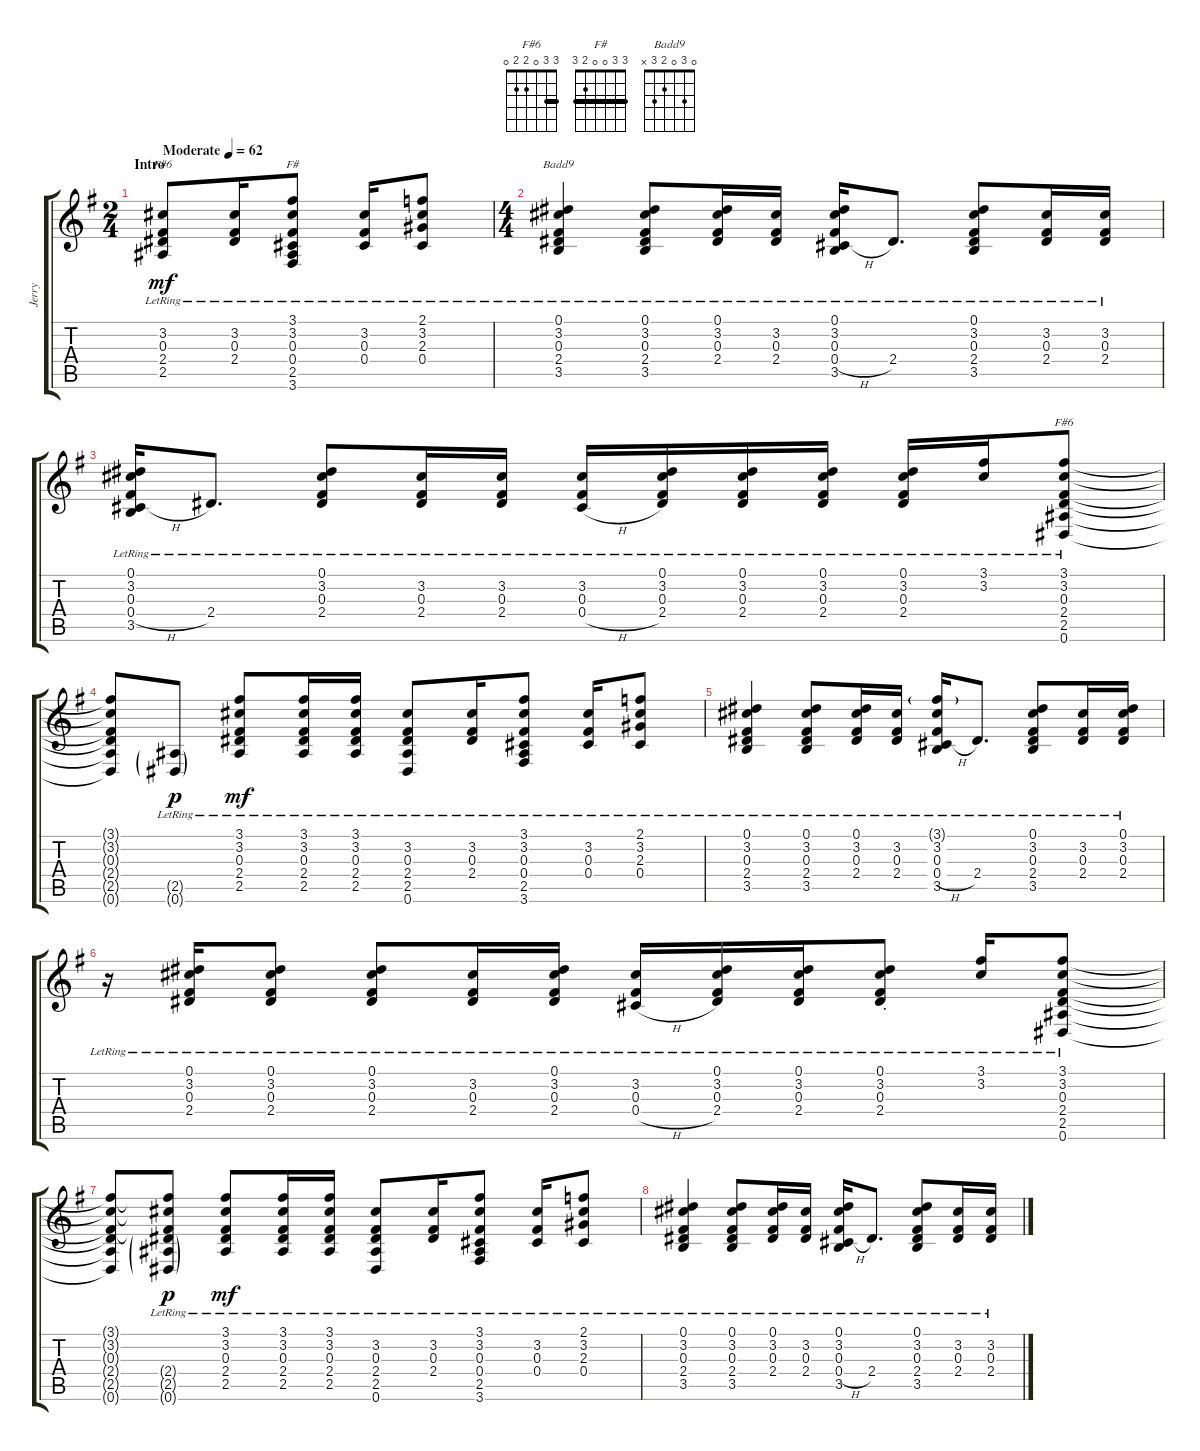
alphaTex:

\track ("Jerry" "Jerry") {instrument acousticguitarsteel}
\staff {score tabs}
\tuning (Eb4 Bb3 Gb3 Db3 Ab2 Eb2) {hide}
\chord ("F#6" x 3 0 2 2 x)
\chord ("F#" 3 3 0 0 2 3) {barre 3}
\chord ("Badd9" 0 3 0 2 3 x)
\chord ("F#6" 3 3 0 2 2 0) {barre 3}
\ts (2 4)
\section ("" "Intro")
\tempo (62 "Moderate")
\clef g2
\ks g
(3.2{lr} 0.3{lr} 2.4{lr} 2.5{lr}).8{ch "F#6" dy mf instrument acousticguitarsteel} (3.2{lr} 0.3{lr} 2.4{lr}).16 (3.1{lr} 3.2{lr} 0.3{lr} 0.4{lr} 2.5{lr} 3.6{lr}).8{ch "F#"} (3.2{lr} 0.3{lr} 0.4{lr}).16 (2.1{lr} 3.2{lr} 2.3{lr} 0.4{lr}).8 |
\ts (4 4)
(0.1{lr} 3.2{lr} 0.3{lr} 2.4{lr} 3.5{lr}).4{ch "Badd9"} (0.1{lr} 3.2{lr} 0.3{lr} 2.4{lr} 3.5{lr}).8 (0.1{lr} 3.2{lr} 0.3{lr} 2.4{lr}).16 (3.2{lr} 0.3{lr} 2.4{lr}).16 (0.1{lr} 3.2{lr} 0.3{lr} 0.4{h lr} 3.5{lr}).16 2.4{lr}.8{d} (0.1{lr} 3.2{lr} 0.3{lr} 2.4{lr} 3.5{lr}).8 (3.2{lr} 0.3{lr} 2.4{lr}).16 (3.2{lr} 0.3{lr} 2.4{lr}).16 |
(0.1{lr} 3.2{lr} 0.3{lr} 0.4{h lr} 3.5{lr}).16 2.4{lr}.8{d} (0.1{lr} 3.2{lr} 0.3{lr} 2.4{lr}).8 (3.2{lr} 0.3{lr} 2.4{lr}).16 (3.2{lr} 0.3{lr} 2.4{lr}).16 (3.2{lr} 0.3{lr} 0.4{h lr}).16 (0.1{lr} 3.2{lr} 0.3{lr} 2.4{lr}).16 (0.1{lr} 3.2{lr} 0.3{lr} 2.4{lr}).16 (0.1{lr} 3.2{lr} 0.3{lr} 2.4{lr}).16 (0.1{lr} 3.2{lr} 0.3{lr} 2.4{lr}).16 (3.1{lr} 3.2{lr}).16 (3.1{lr} 3.2{lr} 0.3{lr} 2.4{lr} 2.5{lr} 0.6{lr}).8{ch "F#6"} |
(3.1{t} 3.2{t} 0.3{t} 2.4{t} 2.5{t} 0.6{t}).8 (2.5{g lr} 0.6{g lr}).8{dy p} (3.1{lr} 3.2{lr} 0.3{lr} 2.4{lr} 2.5{lr}).8{dy mf} (3.1{lr} 3.2{lr} 0.3{lr} 2.4{lr} 2.5{lr}).16 (3.1{lr} 3.2{lr} 0.3{lr} 2.4{lr} 2.5{lr}).16 (3.2{lr} 0.3{lr} 2.4{lr} 2.5{lr} 0.6{lr}).8 (3.2{lr} 0.3{lr} 2.4{lr}).16 (3.1{lr} 3.2{lr} 0.3{lr} 0.4{lr} 2.5{lr} 3.6{lr}).8 (3.2{lr} 0.3{lr} 0.4{lr}).16 (2.1{lr} 3.2{lr} 2.3{lr} 0.4{lr}).8 |
(0.1{lr} 3.2{lr} 0.3{lr} 2.4{lr} 3.5{lr}).4 (0.1{lr} 3.2{lr} 0.3{lr} 2.4{lr} 3.5{lr}).8 (0.1{lr} 3.2{lr} 0.3{lr} 2.4{lr}).16 (3.2{lr} 0.3{lr} 2.4{lr}).16 (3.1{g lr} 3.2{lr} 0.3{lr} 0.4{h lr} 3.5{lr}).16 2.4{lr}.8{d} (0.1{lr} 3.2{lr} 0.3{lr} 2.4{lr} 3.5{lr}).8 (3.2{lr} 0.3{lr} 2.4{lr}).16 (0.1{lr} 3.2{lr} 0.3{lr} 2.4{lr}).16 |
\ks eminor
r.16 (0.1{lr} 3.2{lr} 0.3{lr} 2.4{lr}).16 (0.1{lr} 3.2{lr} 0.3{lr} 2.4{lr}).8 (0.1{lr} 3.2{lr} 0.3{lr} 2.4{lr}).8 (3.2{lr} 0.3{lr} 2.4{lr}).16 (0.1{lr} 3.2{lr} 0.3{lr} 2.4{lr}).16 (3.2{lr} 0.3{lr} 0.4{h lr}).16 (0.1{lr} 3.2{lr} 0.3{lr} 2.4{lr}).16 (0.1{lr} 3.2{lr} 0.3{lr} 2.4{lr}).16 (0.1{st lr} 3.2{st lr} 0.3{st lr} 2.4{st lr}).8 (3.1{lr} 3.2{lr}).16 (3.1{lr} 3.2{lr} 0.3{lr} 2.4{lr} 2.5{lr} 0.6{lr}).8 |
(3.1{t} 3.2{t} 0.3{t} 2.4{t} 2.5{t} 0.6{t}).8 (3.1{t} 3.2{t} 0.3{t} 2.4{g lr} 2.5{g lr} 0.6{g lr}).8{dy p} (3.1{lr} 3.2{lr} 0.3{lr} 2.4{lr} 2.5{lr}).8{dy mf} (3.1{lr} 3.2{lr} 0.3{lr} 2.4{lr} 2.5{lr}).16 (3.1{lr} 3.2{lr} 0.3{lr} 2.4{lr} 2.5{lr}).16 (3.2{lr} 0.3{lr} 2.4{lr} 2.5{lr} 0.6{lr}).8 (3.2{lr} 0.3{lr} 2.4{lr}).16 (3.1{lr} 3.2{lr} 0.3{lr} 0.4{lr} 2.5{lr} 3.6{lr}).8 (3.2{lr} 0.3{lr} 0.4{lr}).16 (2.1{lr} 3.2{lr} 2.3{lr} 0.4{lr}).8 |
(0.1{lr} 3.2{lr} 0.3{lr} 2.4{lr} 3.5{lr}).4 (0.1{lr} 3.2{lr} 0.3{lr} 2.4{lr} 3.5{lr}).8 (0.1{lr} 3.2{lr} 0.3{lr} 2.4{lr}).16 (3.2{lr} 0.3{lr} 2.4{lr}).16 (0.1{lr} 3.2{lr} 0.3{lr} 0.4{h lr} 3.5{lr}).16 2.4{lr}.8{d} (0.1{lr} 3.2{lr} 0.3{lr} 2.4{lr} 3.5{lr}).8 (3.2{lr} 0.3{lr} 2.4{lr}).16 (3.2{lr} 0.3{lr} 2.4{lr}).16
